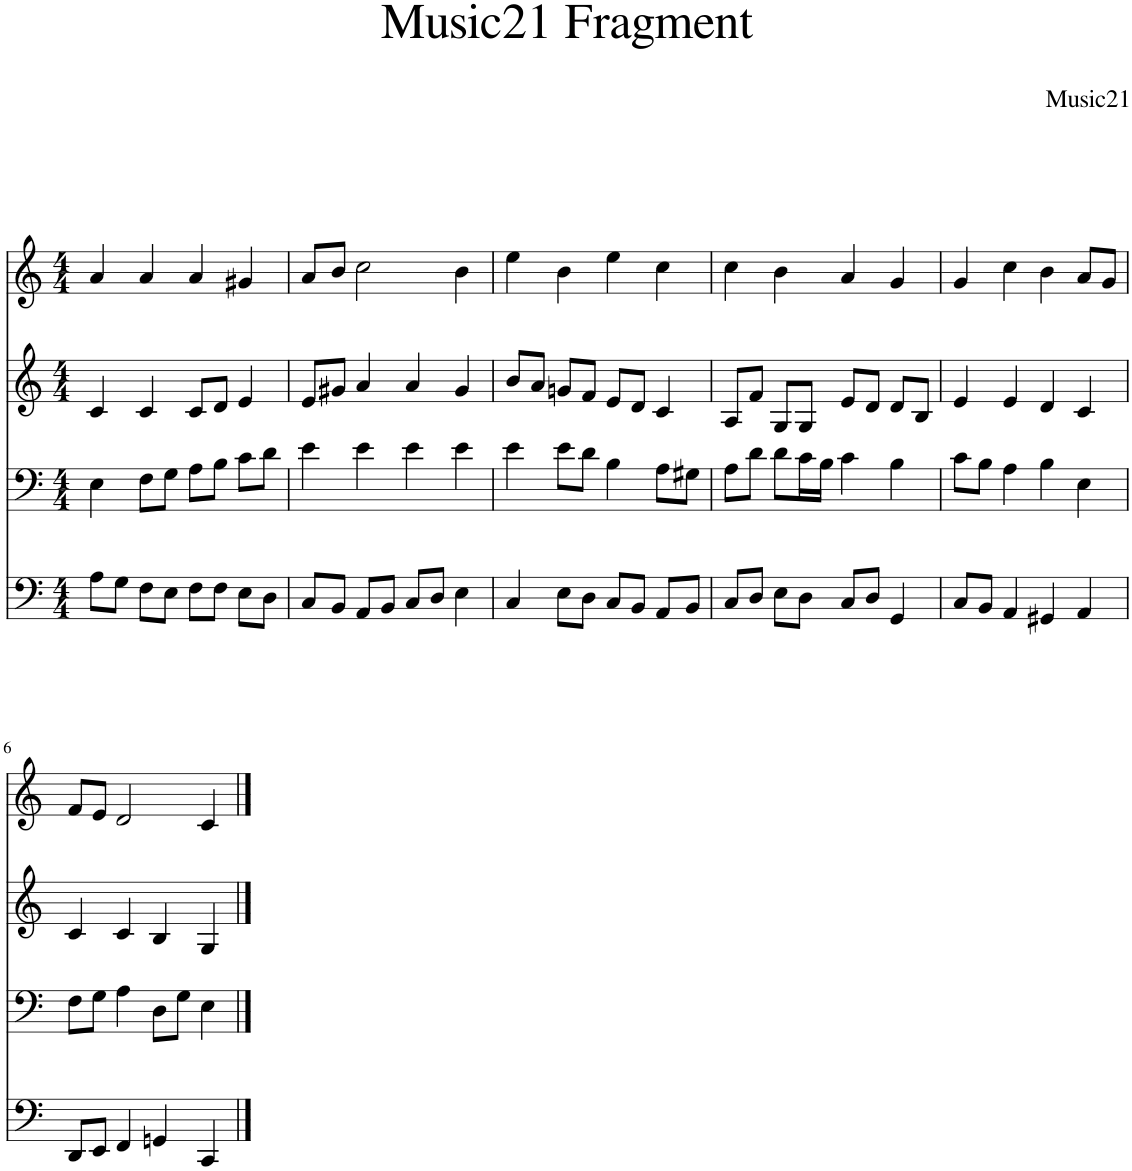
**kern	**kern	**kern	**kern
*part4	*part3	*part2	*part1
*staff4	*staff3	*staff2	*staff1
*I"Piano	*I"Piano	*I"Piano	*I"Piano
*I'Pno	*I'Pno	*I'Pno	*I'Pno
*clefF4	*clefF4	*clefG2	*clefG2
*k[]	*k[]	*k[]	*k[]
*M4/4	*M4/4	*M4/4	*M4/4
=1	=1	=1	=1
8A\L	4E\	4c/	4a/
8G\J	.	.	.
8F\L	8F\L	4c/	4a/
8E\J	8G\J	.	.
8F\L	8A\L	8c/L	4a/
8F\J	8B\J	8d/J	.
8E\L	8c\L	4e/	4g#X/
8D\J	8d\J	.	.
=2	=2	=2	=2
8C/L	4e\	8e/L	8a/L
8BB/J	.	8g#X/J	8b/J
8AA/L	4e\	4a/	2cc\
8BB/J	.	.	.
8C/L	4e\	4a/	.
8D/J	.	.	.
4E\	4e\	4g#/	4b\
=3	=3	=3	=3
4C/	4e\	8b/L	4ee\
.	.	8a/J	.
8E\L	8e\L	8gn/L	4b\
8D\J	8d\J	8f/J	.
8C/L	4B\	8e/L	4ee\
8BB/J	.	8d/J	.
8AA/L	8A\L	4c/	4cc\
8BB/J	8G#X\J	.	.
=4	=4	=4	=4
8C/L	8A\L	8A/L	4cc\
8D/J	8d\J	8f/J	.
8E\L	8d\L	8G/L	4b\
8D\J	16c\L	8G/J	.
.	16B\JJ	.	.
8C/L	4c\	8e/L	4a/
8D/J	.	8d/J	.
4GG/	4B\	8d/L	4g/
.	.	8B/J	.
=5	=5	=5	=5
8C/L	8c\L	4e/	4g/
8BB/J	8B\J	.	.
4AA/	4A\	4e/	4cc\
4GG#X/	4B\	4d/	4b\
4AA/	4E\	4c/	8a/L
.	.	.	8g/J
!!LO:LB:g=z
=6	=6	=6	=6
8DD/L	8F\L	4c/	8f/L
8EE/J	8G\J	.	8e/J
4FF/	4A\	4c/	2d/
4GGn/	8D\L	4B/	.
.	8G\J	.	.
4CC/	4E\	4G/	4c/
==	==	==	==
*-	*-	*-	*-
